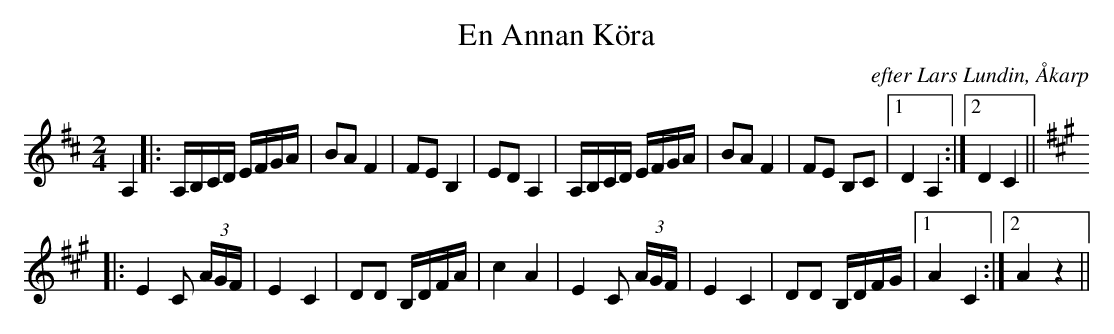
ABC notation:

X:1
T:En Annan Köra
O:efter Lars Lundin, Åkarp
M:2/4
L:1/8
K:D
A,2 |: A,/B,/C/D/ E/F/G/A/ | BA F2 | FE B,2 | ED A,2 | A,/B,/C/D/ E/F/G/A/ | BA F2 | FE B,C |1 D2 A,2 :|2 D2 C2 ||
K:A
|: E2 C (3A/G/F/ | E2 C2 | DD B,/D/F/A/ | c2 A2 | E2 C (3A/G/F/ | E2 C2 | DD B,/D/F/G/ |1 A2 C2 :|2 A2 z2 ||
